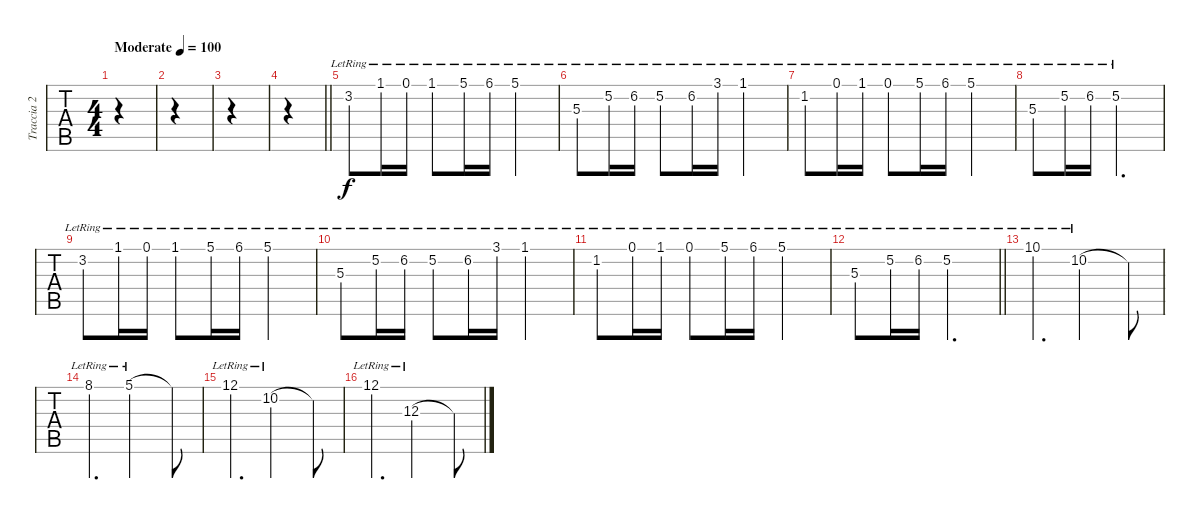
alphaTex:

\track ("Traccia 2" "Traccia 2") {instrument acousticgrandpiano}
\staff {tabs}
\tuning (Gb4 Db4 A3 E3 B2 E2) {hide}
\ts (4 4)
\section ("" "")
\tempo (100 "Moderate")
\clef g2
\ks c
|
|
|
\barLineRight lightlight
|
\section ("" "")
3.2{lr}.8 1.1{lr}.16 0.1{lr}.16 1.1{lr}.8 5.1{lr}.16 6.1{lr}.16 5.1{lr}.2 |
5.3{lr}.8 5.2{lr}.16 6.2{lr}.16 5.2{lr}.8 6.2{lr}.16 3.1{lr}.16 1.1{lr}.2 |
1.2{lr}.8 0.1{lr}.16 1.1{lr}.16 0.1{lr}.8 5.1{lr}.16 6.1{lr}.16 5.1{lr}.2 |
5.3{lr}.8 5.2{lr}.16 6.2{lr}.16 5.2{lr}.2{d} |
3.2{lr}.8 1.1{lr}.16 0.1{lr}.16 1.1{lr}.8 5.1{lr}.16 6.1{lr}.16 5.1{lr}.2 |
5.3{lr}.8 5.2{lr}.16 6.2{lr}.16 5.2{lr}.8 6.2{lr}.16 3.1{lr}.16 1.1{lr}.2 |
1.2{lr}.8 0.1{lr}.16 1.1{lr}.16 0.1{lr}.8 5.1{lr}.16 6.1{lr}.16 5.1{lr}.2 |
\barLineRight lightlight
5.3{lr}.8 5.2{lr}.16 6.2{lr}.16 5.2{lr}.2{d} |
\section ("" "")
10.1{lr}.4{d} 10.2{lr}.2 10.2{t}.8 |
8.1{lr}.4{d} 5.1{lr}.2 5.1{t}.8 |
12.1{lr}.4{d} 10.2{lr}.2 10.2{t}.8 |
12.1{lr}.4{d} 12.3{lr}.2 12.3{t}.8
